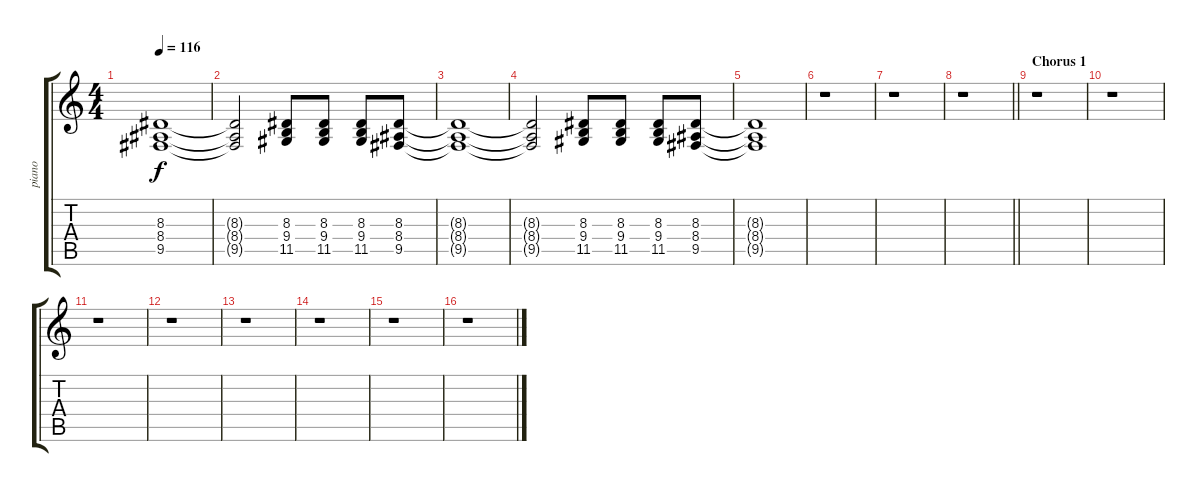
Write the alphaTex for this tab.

\track ("piano" "piano") {instrument electricgrandpiano}
\staff {score tabs}
\tuning (E4 B3 G3 D3 A2 E2) {hide}
\ts (4 4)
\tempo 116
\clef g2
\ks c
(8.3 8.4 9.5).1{dy f} |
(8.3{t} 8.4{t} 9.5{t}).2 (8.3 9.4 11.5).8 (8.3 9.4 11.5).8 (8.3 9.4 11.5).8 (8.3 8.4 9.5).8 |
(8.3{t} 8.4{t} 9.5{t}).1 |
(8.3{t} 8.4{t} 9.5{t}).2 (8.3 9.4 11.5).8 (8.3 9.4 11.5).8 (8.3 9.4 11.5).8 (8.3 8.4 9.5).8 |
(8.3{t} 8.4{t} 9.5{t}).1 |
r.1 |
r.1 |
\barLineRight lightlight
r.1 |
\section ("" "Chorus 1")
r.1 |
r.1 |
r.1 |
r.1 |
r.1 |
r.1 |
r.1 |
r.1
